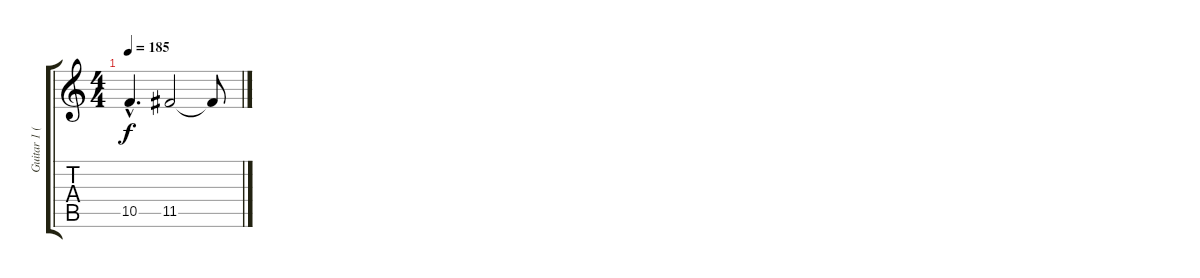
\track ("Guitar 1 (Lead)" "Guitar 1 (") {instrument distortionguitar}
\staff {score tabs}
\tuning (D4 A3 F3 C3 G2 C2) {hide}
\ts (4 4)
\tempo 185
\clef g2
\ks c
10.5{hac t}.4{d dy f} 11.5.2 11.5{t}.8
